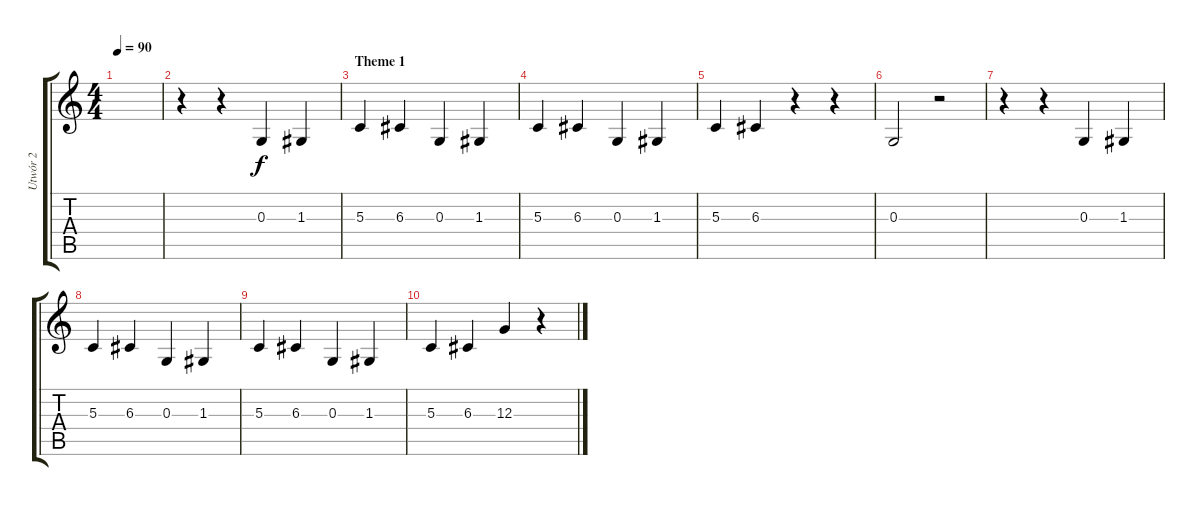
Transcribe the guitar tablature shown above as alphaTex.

\track ("Utwór 2" "Utwór 2") {instrument orchestralharp}
\staff {score tabs}
\tuning (E4 B3 G3 D3 A2 E2) {hide}
\ts (4 4)
\tempo 90
\clef g2
\ks c
|
r.4 r.4 0.3.4 1.3.4 |
\section ("" "Theme 1")
5.3.4 6.3.4 0.3.4 1.3.4 |
5.3.4 6.3.4 0.3.4 1.3.4 |
5.3.4 6.3.4 r.4 r.4 |
0.3.2 r.2 |
r.4 r.4 0.3.4 1.3.4 |
5.3.4 6.3.4 0.3.4 1.3.4 |
5.3.4 6.3.4 0.3.4 1.3.4 |
5.3.4 6.3.4 12.3.4 r.4
